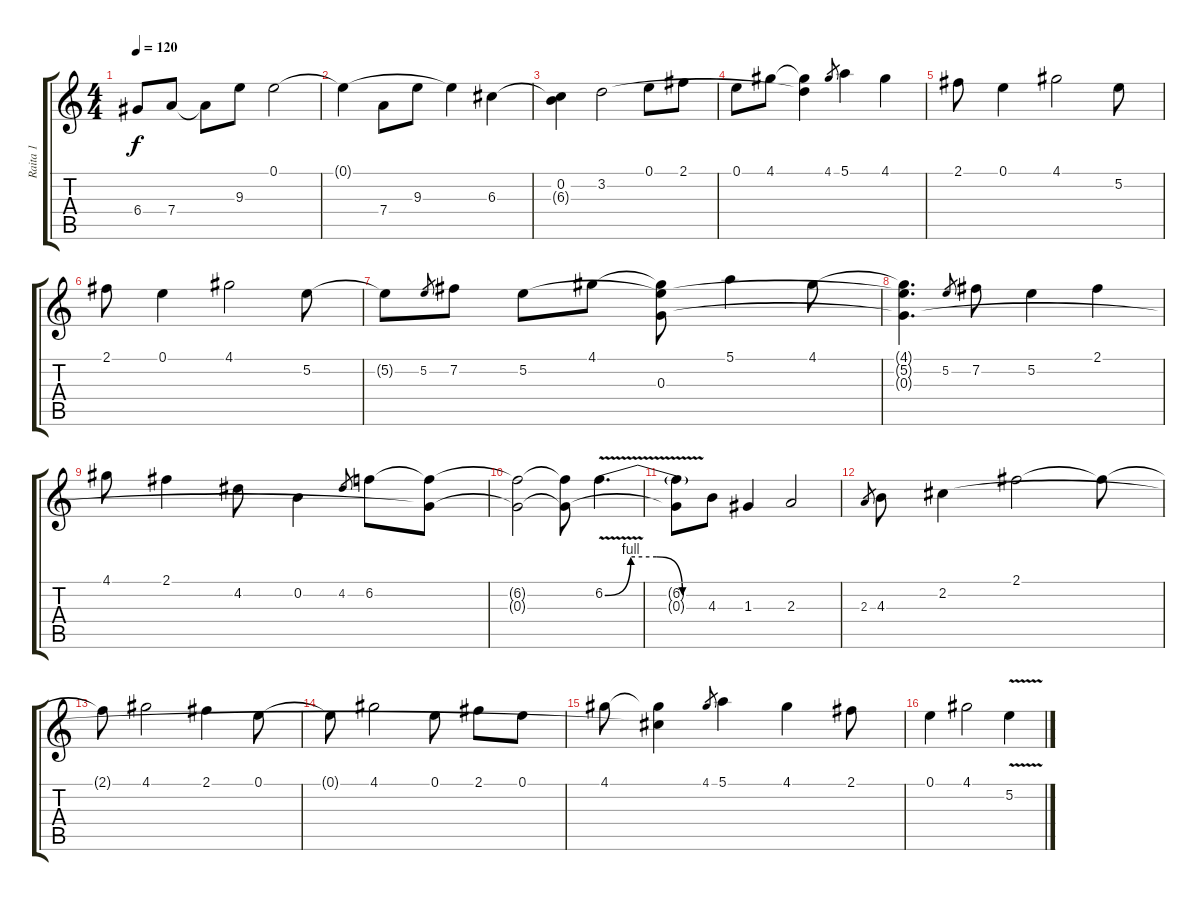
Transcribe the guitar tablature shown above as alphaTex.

\track ("Raita 1" "Raita 1") {instrument electricguitarclean}
\staff {score tabs}
\tuning (E4 B3 G3 D3 A2 E2) {hide}
\ts (4 4)
\tempo 120
\clef g2
\ks c
6.4.8{dy f} 7.4.8 7.4{t}.8 9.3.8 0.1.2 |
0.1{t}.4 7.4.8 9.3.8 0.1{t}.4 6.3.4 |
(0.2 6.3{t}).4 3.2.2 0.1.8 2.1.8 |
0.1.8 4.1.8 (4.1{t} 3.2{t}).4 4.1.8{gr} 5.1.4 4.1.4 |
2.1.8 0.1.4 4.1.2 5.2.8 |
2.1.8 0.1.4 4.1.2 5.2.8 |
5.2{t}.8 5.2.8{gr} 7.2.8 5.2.8 4.1.8 (4.1{t} 5.2{t} 0.3).8 5.1.4 4.1.8 |
(4.1{t} 5.2{t} 0.3{t}).4{d} 5.2.8{gr} 7.2.8 5.2.4 2.1.4 |
4.1.8 2.1.4 4.2.8 0.2.4 4.2.8{gr} 6.2.8 (6.2{t} 0.3{t}).8 |
(6.2{t} 0.3{t}).2 (6.2{t} 0.3{t}).8 6.2{be (custom 0 0 15 4 30 4 45 0 60 0) v}.4{d} |
(6.2{t} 0.3{t}).8 4.3.8 1.3.4 2.3.2 |
2.3.8{gr} 4.3.8 2.2.4 2.1.2 2.1{t}.8 |
2.1{t}.8 4.1.2 2.1.4 0.1.8 |
0.1{t}.8 4.1.2 0.1.8 2.1.8 0.1.8 |
4.1.8 (4.1{t} 2.2{t}).4 4.1.8{gr} 5.1.4 4.1.4 2.1.8 |
0.1.4 4.1.2 5.2{v}.4
